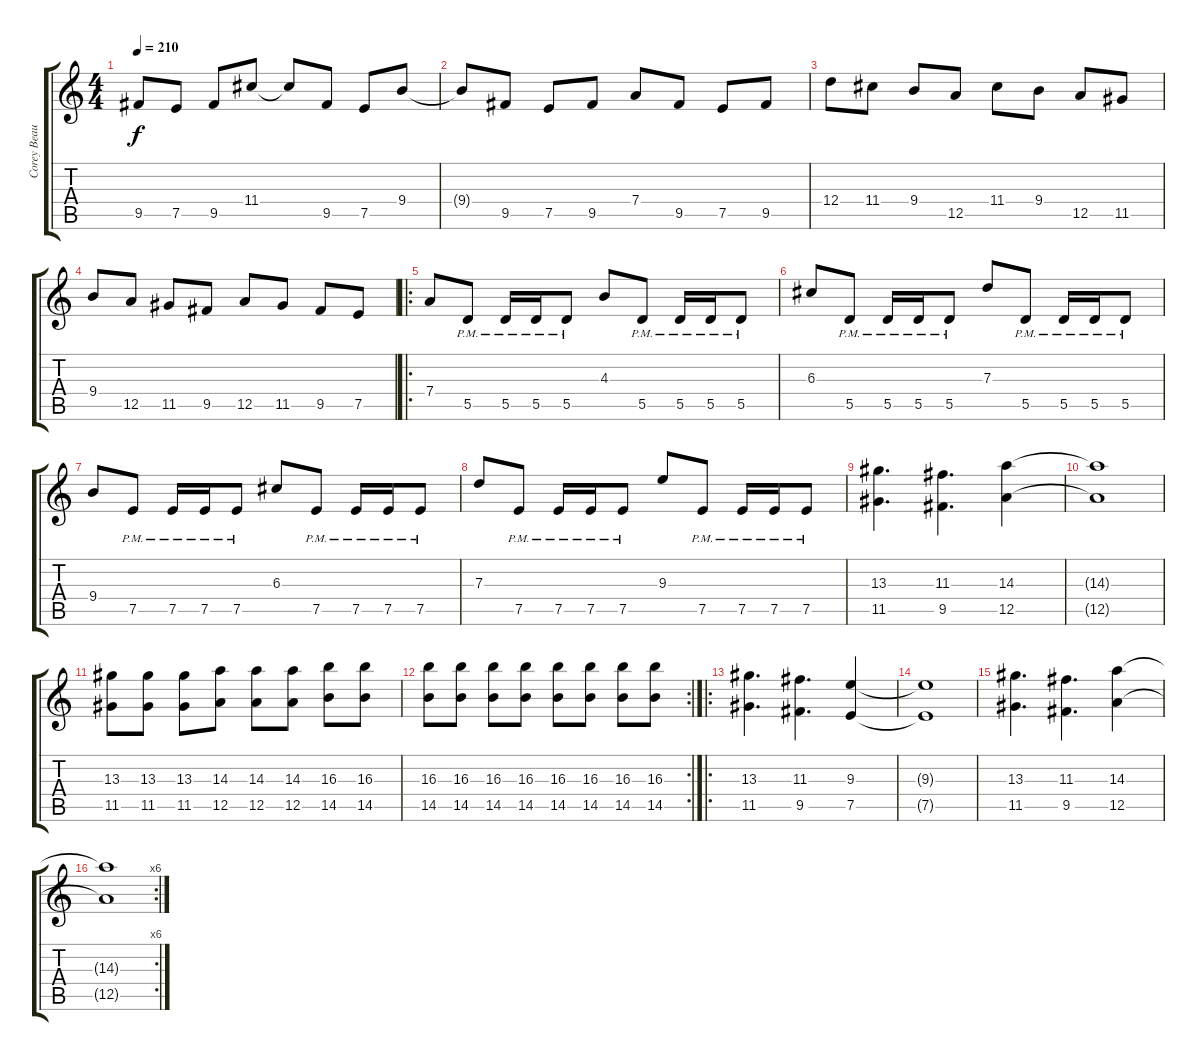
\track ("Corey Beaulieu" "Corey Beau") {instrument distortionguitar}
\staff {score tabs}
\tuning (E4 B3 G3 D3 A2 D2) {hide}
\ts (4 4)
\tempo 210
\clef g2
\ks c
9.5.8{dy f} 7.5.8 9.5.8 11.4.8 11.4{t}.8 9.5.8 7.5.8 9.4.8 |
9.4{t}.8 9.5.8 7.5.8 9.5.8 7.4.8 9.5.8 7.5.8 9.5.8 |
12.4.8 11.4.8 9.4.8 12.5.8 11.4.8 9.4.8 12.5.8 11.5.8 |
9.4.8 12.5.8 11.5.8 9.5.8 12.5.8 11.5.8 9.5.8 7.5.8 |
\ro
7.4.8 5.5{pm}.8 5.5{pm}.16 5.5{pm}.16 5.5{pm}.8 4.3.8 5.5{pm}.8 5.5{pm}.16 5.5{pm}.16 5.5{pm}.8 |
6.3.8 5.5{pm}.8 5.5{pm}.16 5.5{pm}.16 5.5{pm}.8 7.3.8 5.5{pm}.8 5.5{pm}.16 5.5{pm}.16 5.5{pm}.8 |
9.4.8 7.5{pm}.8 7.5{pm}.16 7.5{pm}.16 7.5{pm}.8 6.3.8 7.5{pm}.8 7.5{pm}.16 7.5{pm}.16 7.5{pm}.8 |
7.3.8 7.5{pm}.8 7.5{pm}.16 7.5{pm}.16 7.5{pm}.8 9.3.8 7.5{pm}.8 7.5{pm}.16 7.5{pm}.16 7.5{pm}.8 |
(13.3 11.5).4{d} (11.3 9.5).4{d} (14.3 12.5).4 |
(14.3{t} 12.5{t}).1 |
(13.3 11.5).8 (13.3 11.5).8 (13.3 11.5).8 (14.3 12.5).8 (14.3 12.5).8 (14.3 12.5).8 (16.3 14.5).8 (16.3 14.5).8 |
\rc 2
(16.3 14.5).8 (16.3 14.5).8 (16.3 14.5).8 (16.3 14.5).8 (16.3 14.5).8 (16.3 14.5).8 (16.3 14.5).8 (16.3 14.5).8 |
\ro
(13.3 11.5).4{d} (11.3 9.5).4{d} (9.3 7.5).4 |
(9.3{t} 7.5{t}).1 |
(13.3 11.5).4{d} (11.3 9.5).4{d} (14.3 12.5).4 |
\rc 6
(14.3{t} 12.5{t}).1
